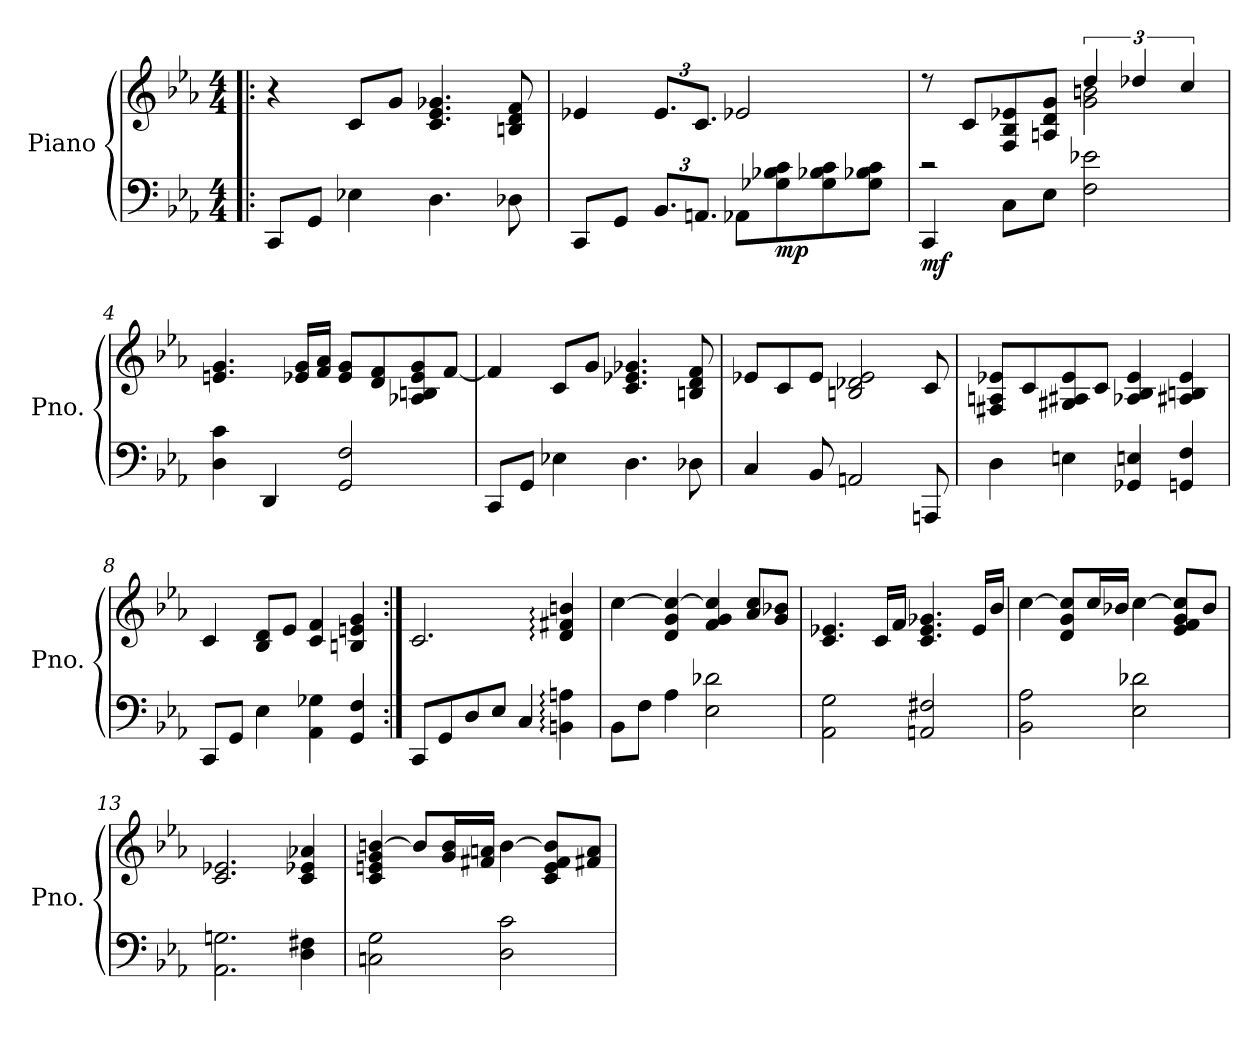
**kern	**kern	**dynam
*part1	*part1	*part1
*staff2	*staff1	*staff1/2
*I"Piano	*	*
*I'Pno.	*	*
*clefF4	*clefG2	*
*k[b-e-a-]	*k[b-e-a-]	*
*M4/4	*M4/4	*
*MM75	*MM75	*
=1!|:	=1!|:	=1!|:
8CC/L	4r	.
8GG/J	.	.
4E-X\	8c/L	.
.	8g/J	.
4.D\	4.c/ 4.e-/ 4.g-X/	.
8D-X\	8Bn/ 8d/ 8f/	.
=2	=2	=2
8CC/L	4e-X/	.
8GG/J	.	.
*Xbrackettup	*Xbrackettup	*
12.BB-/L	12.e-/L	.
12.AAn/J	12.c/J	.
8AA-X\L	2e-X/	.
!	!	!LO:DY:b=2
8G-X\ 8B-X\ 8c\	.	mp
8G-\ 8B-X\ 8c\	.	.
8G-\ 8B-X\ 8c\J	.	.
=3	=3	=3
*	*^	*
!	!	!	!LO:DY:b=2
4CC/	8r	2r	mf
.	8c/L	.	.
8C\L	8F/ 8B-/ 8e-X/	.	.
8E-\J	8An/ 8d/ 8g/J	.	.
*	*brackettup	*	*
2F\ 2e-X\	6dd/	2g\ 2bn\	.
.	6dd-X/	.	.
.	6cc/	.	.
*	*v	*v	*
=4	=4	=4
4D\ 4c\	4.en/ 4.g/	.
4DD/	.	.
.	16e-X/ 16g/LL	.
.	16f/ 16a-/JJ	.
2GG/ 2F/	8e-/ 8g/L	.
.	8d/ 8f/	.
.	8A-X/ 8Bn/ 8e-/ 8g/	.
.	[8f/J	.
!!LO:LB:g=z
=5	=5	=5
8CC/L	4f/]	.
8GG/J	.	.
4E-X\	8c/L	.
.	8g/J	.
4.D\	4.c/ 4.e-X/ 4.g-X/	.
8D-X\	8Bn/ 8d/ 8f/	.
=6	=6	=6
4C/	8e-X/L	.
.	8c/	.
8BB-/	8e-/J	.
2AAn/	2Bn/ 2d-X/ 2e-/	.
8AAAn/	8c/	.
=7	=7	=7
4D\	8F#X/ 8An/ 8e-X/L	.
.	8c/	.
4En\	8G#X/ 8A#X/ 8e-/	.
.	8c/J	.
4GG-X/ 4En/	4A-X/ 4B-/ 4e-/	.
4GGn/ 4F/	4A#X/ 4Bn/ 4e-/	.
=8	=8	=8
8CC/L	4c/	.
8GG/J	.	.
4E-\	8B-/ 8d/L	.
.	8e-/J	.
4AA-\ 4G-X\	4c/ 4f/	.
4GG/ 4F/	4Bn/ 4en/ 4g/	.
!!LO:LB:g=z
=9:|!	=9:|!	=9:|!
8CC/L	2.c/	.
8GG/	.	.
8D/	.	.
8E-/J	.	.
4C/	.	.
4BBn\: 4An\:	4d/: 4f#X/: 4bn/:	.
=10	=10	=10
8BB-\L	[4cc\	.
8F\J	.	.
4A-\	4d/ 4g/ 4cc/_	.
2E-\ 2d-X\	4f/ 4g/ 4cc/]	.
.	8a-/ 8cc/L	.
.	8g/ 8b-X/J	.
=11	=11	=11
2AA-\ 2G\	4.c/ 4.e-X/	.
.	16c/LL	.
.	16f/JJ	.
2AAn/ 2F#X/	4.c/ 4.e-/ 4.g-X/	.
.	16e-/LL	.
.	16b-/JJ	.
=12	=12	=12
2BB-\ 2A-\	[4cc\	.
.	8d/ 8g/ 8cc/]L	.
.	16cc/L	.
.	16b-X/JJ	.
2E-\ 2d-X\	[4cc\	.
.	8e-/ 8f/ 8g/ 8cc/]L	.
.	8b-/J	.
=13	=13	=13
2.AA-\ 2.Gn\	2.c/ 2.e-X/	.
4D\ 4F#X\	4c/ 4e-X/ 4a-X/	.
=14	=14	=14
2Cn\ 2G\	4c/ 4en/ 4g/ [4bn/	.
.	8b/L]	.
.	16g/ 16b/L	.
.	16f#X/ 16an/JJ	.
2D\ 2c\	[4b\	.
.	8c/ 8e/ 8f#/ 8b/]L	.
.	8f#X/ 8a/J	.
=	=	=
*-	*-	*-
